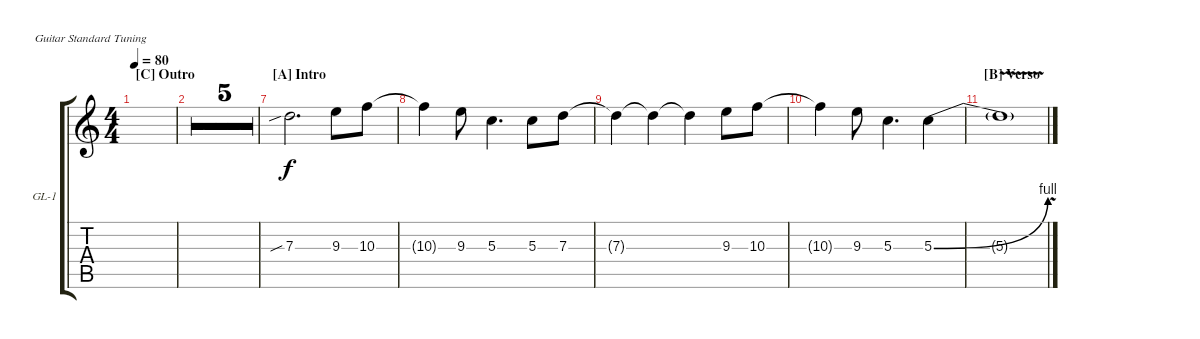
\defaultSystemsLayout 4
\bracketExtendMode groupsimilarinstruments
\firstSystemTrackNameOrientation horizontal
\otherSystemsTrackNameOrientation horizontal
\track ("Guitar-lead-1" "GL-1") {multiBarRest instrument overdrivenguitar}
\staff {score tabs}
\tuning (E4 B3 G3 D3 A2 E2)
\ts (4 4)
\section ("C" "Outro")
\tempo 80
\clef g2
\ks aminor
|
|
|
|
|
|
\section ("A" "Intro")
7.3{sib}.2{d} 9.3.8 10.3.8 |
10.3{t}.4 9.3.8 5.3.4{d} 5.3.8 7.3.8 |
7.3{t}.4 7.3{t}.4 7.3{t}.4 9.3.8 10.3.8 |
10.3{t}.4 9.3.8 5.3.4{d} 5.3{be (bend 0 0 15 4)}.4 |
\section ("B" "Verso")
5.3{v t}.1
